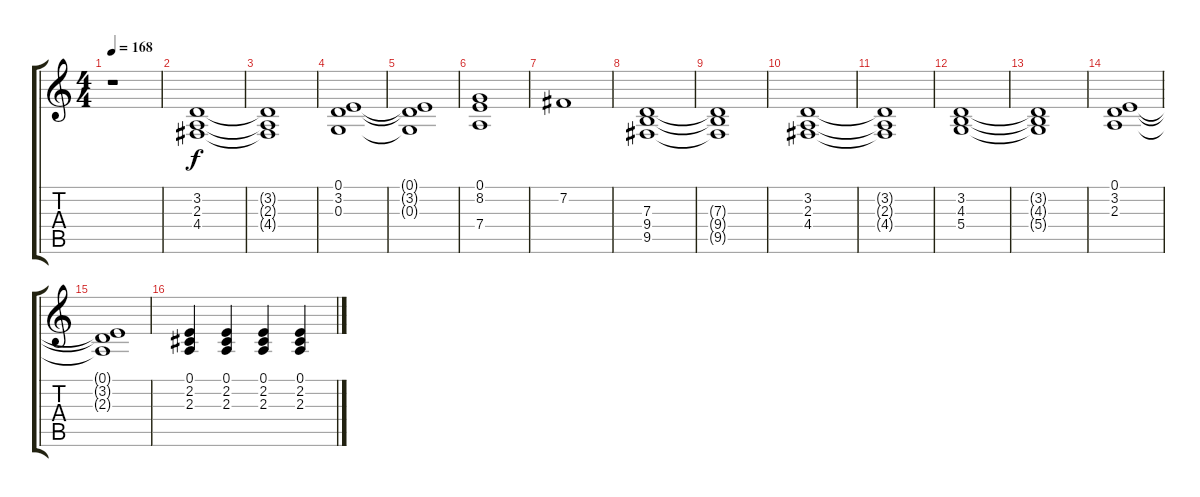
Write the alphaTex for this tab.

\track "" {instrument lead2sawtooth}
\staff {score tabs}
\tuning (E4 B3 G3 D3 A2 E2) {hide}
\ts (4 4)
\tempo 168
\clef g2
\ks c
r.1{dy f} |
(3.2 2.3 4.4).1 |
(3.2{t} 2.3{t} 4.4{t}).1 |
(0.1 3.2 0.3).1 |
(0.1{t} 3.2{t} 0.3{t}).1 |
(0.1 8.2 7.4).1 |
7.2.1 |
(7.3 9.4 9.5).1 |
(7.3{t} 9.4{t} 9.5{t}).1 |
(3.2 2.3 4.4).1 |
(3.2{t} 2.3{t} 4.4{t}).1 |
(3.2 4.3 5.4).1 |
(3.2{t} 4.3{t} 5.4{t}).1 |
(0.1 3.2 2.3).1 |
(0.1{t} 3.2{t} 2.3{t}).1 |
(0.1 2.2 2.3).4 (0.1 2.2 2.3).4 (0.1 2.2 2.3).4 (0.1 2.2 2.3).4
